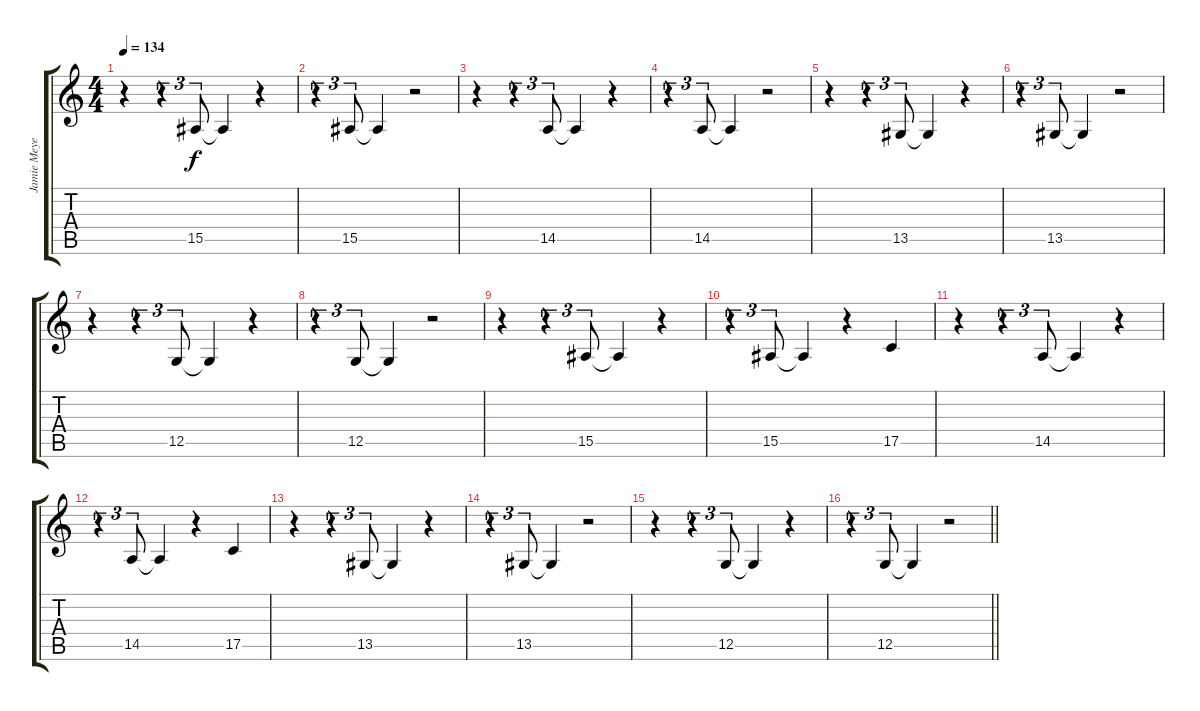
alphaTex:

\track ("Jamie Meyer" "Jamie Meye") {instrument stringensemble2}
\staff {score tabs}
\tuning (E4 C4 G3 C3 G2 C2) {hide}
\ts (4 4)
\tempo 134
\clef g2
\ks c
r.4{dy mp} r.4{tu (3 2)} 15.5.8{tu (3 2) dy f} 15.5{t}.4 r.4 |
r.4{tu (3 2)} 15.5.8{tu (3 2)} 15.5{t}.4 r.2 |
r.4 r.4{tu (3 2)} 14.5.8{tu (3 2)} 14.5{t}.4 r.4 |
r.4{tu (3 2)} 14.5.8{tu (3 2)} 14.5{t}.4 r.2 |
r.4 r.4{tu (3 2)} 13.5.8{tu (3 2)} 13.5{t}.4 r.4 |
r.4{tu (3 2)} 13.5.8{tu (3 2)} 13.5{t}.4 r.2 |
r.4 r.4{tu (3 2)} 12.5.8{tu (3 2)} 12.5{t}.4 r.4 |
r.4{tu (3 2)} 12.5.8{tu (3 2)} 12.5{t}.4 r.2 |
r.4 r.4{tu (3 2)} 15.5.8{tu (3 2)} 15.5{t}.4 r.4 |
r.4{tu (3 2)} 15.5.8{tu (3 2)} 15.5{t}.4 r.4 17.5.4 |
r.4 r.4{tu (3 2)} 14.5.8{tu (3 2)} 14.5{t}.4 r.4 |
r.4{tu (3 2)} 14.5.8{tu (3 2)} 14.5{t}.4 r.4 17.5.4 |
r.4 r.4{tu (3 2)} 13.5.8{tu (3 2)} 13.5{t}.4 r.4 |
r.4{tu (3 2)} 13.5.8{tu (3 2)} 13.5{t}.4 r.2 |
r.4 r.4{tu (3 2)} 12.5.8{tu (3 2)} 12.5{t}.4 r.4 |
\barLineRight lightlight
r.4{tu (3 2)} 12.5.8{tu (3 2)} 12.5{t}.4 r.2
